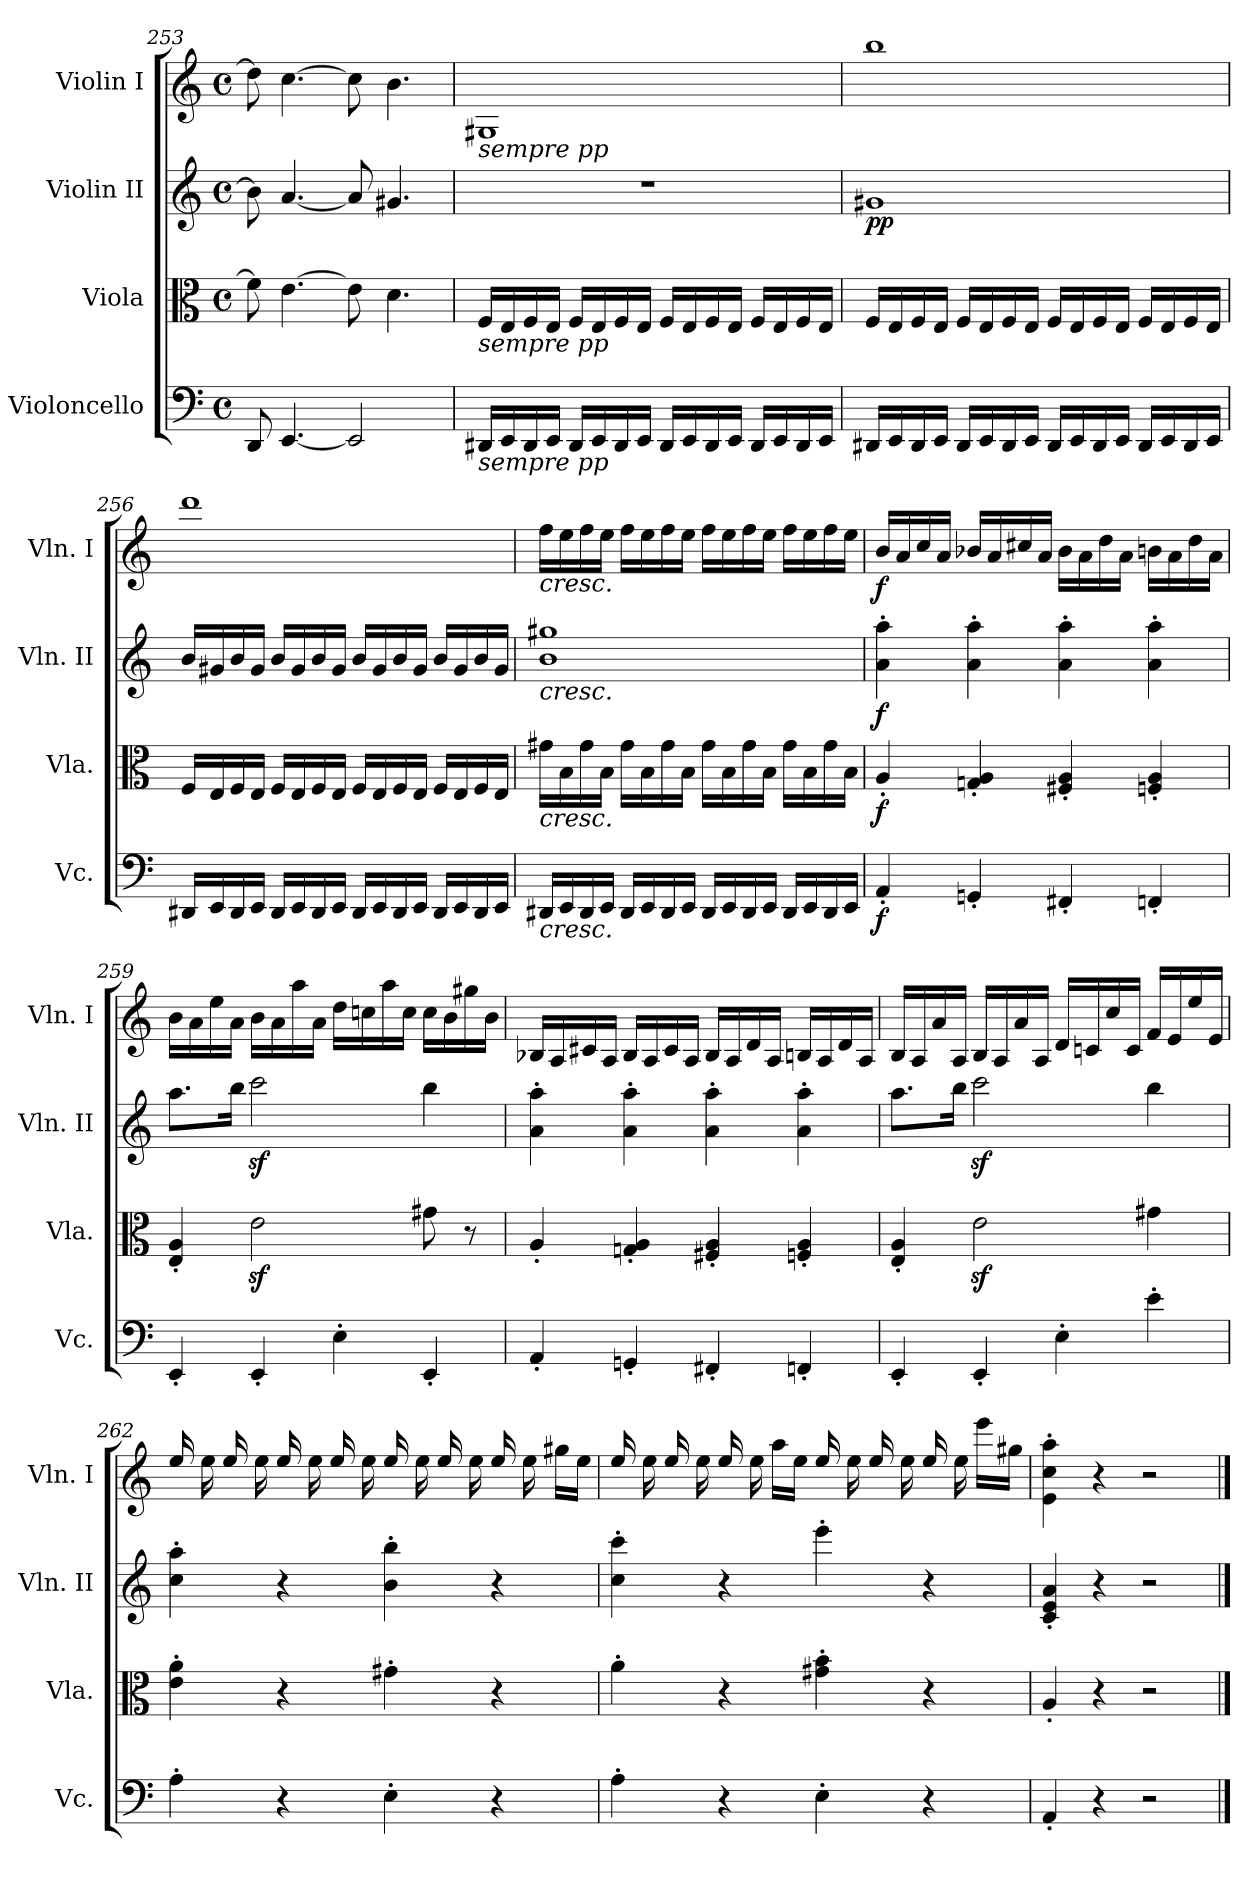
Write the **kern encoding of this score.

**kern	**dynam	**kern	**dynam	**kern	**dynam	**kern	**dynam
*part4	*part4	*part3	*part3	*part2	*part2	*part1	*part1
*staff4	*staff4	*staff3	*staff3	*staff2	*staff2	*staff1	*staff1
*I"Violoncello	*	*I"Viola	*	*I"Violin II	*	*I"Violin I	*
*I'Vc.	*	*I'Vla.	*	*I'Vln. II	*	*I'Vln. I	*
!!LO:PB:g=z
*clefF4	*	*clefC3	*	*clefG2	*	*clefG2	*
*k[]	*	*k[]	*	*k[]	*	*k[]	*
*M4/4	*	*M4/4	*	*M4/4	*	*M4/4	*
*met(c)	*	*met(c)	*	*met(c)	*	*met(c)	*
=253	=253	=253	=253	=253	=253	=253	=253
8DD/	.	8f\]	.	8b\]	.	8dd\]	.
[4.EE/	.	[4.e\	.	[4.a/	.	[4.cc\	.
2EE/]	.	8e\]	.	8a/]	.	8cc\]	.
.	.	4.d\	.	4.g#X/	.	4.b\	.
=254	=254	=254	=254	=254	=254	=254	=254
!	!	!	!	!	!	!LO:TX:b:i:t=sempre pp	!
!	!	!LO:TX:b:i:t=sempre pp	!	!	!	!	!
!LO:TX:b:i:t=sempre pp	!	!	!	!	!	!	!
16DD#X/LL	.	16F/LL	.	1r	.	1G#X	.
16EE/	.	16E/	.	.	.	.	.
16DD#/	.	16F/	.	.	.	.	.
16EE/JJ	.	16E/JJ	.	.	.	.	.
16DD#/LL	.	16F/LL	.	.	.	.	.
16EE/	.	16E/	.	.	.	.	.
16DD#/	.	16F/	.	.	.	.	.
16EE/JJ	.	16E/JJ	.	.	.	.	.
16DD#/LL	.	16F/LL	.	.	.	.	.
16EE/	.	16E/	.	.	.	.	.
16DD#/	.	16F/	.	.	.	.	.
16EE/JJ	.	16E/JJ	.	.	.	.	.
16DD#/LL	.	16F/LL	.	.	.	.	.
16EE/	.	16E/	.	.	.	.	.
16DD#/	.	16F/	.	.	.	.	.
16EE/JJ	.	16E/JJ	.	.	.	.	.
!!LO:LB:g=z
=255	=255	=255	=255	=255	=255	=255	=255
!	!	!	!	!	!LO:DY:b	!	!
16DD#X/LL	.	16F/LL	.	1g#X	pp	1bb	.
16EE/	.	16E/	.	.	.	.	.
16DD#/	.	16F/	.	.	.	.	.
16EE/JJ	.	16E/JJ	.	.	.	.	.
16DD#/LL	.	16F/LL	.	.	.	.	.
16EE/	.	16E/	.	.	.	.	.
16DD#/	.	16F/	.	.	.	.	.
16EE/JJ	.	16E/JJ	.	.	.	.	.
16DD#/LL	.	16F/LL	.	.	.	.	.
16EE/	.	16E/	.	.	.	.	.
16DD#/	.	16F/	.	.	.	.	.
16EE/JJ	.	16E/JJ	.	.	.	.	.
16DD#/LL	.	16F/LL	.	.	.	.	.
16EE/	.	16E/	.	.	.	.	.
16DD#/	.	16F/	.	.	.	.	.
16EE/JJ	.	16E/JJ	.	.	.	.	.
!!LO:LB:g=z
=256	=256	=256	=256	=256	=256	=256	=256
16DD#X/LL	.	16F/LL	.	16b/LL	.	1ddd	.
16EE/	.	16E/	.	16g#X/	.	.	.
16DD#/	.	16F/	.	16b/	.	.	.
16EE/JJ	.	16E/JJ	.	16g#/JJ	.	.	.
16DD#/LL	.	16F/LL	.	16b/LL	.	.	.
16EE/	.	16E/	.	16g#/	.	.	.
16DD#/	.	16F/	.	16b/	.	.	.
16EE/JJ	.	16E/JJ	.	16g#/JJ	.	.	.
16DD#/LL	.	16F/LL	.	16b/LL	.	.	.
16EE/	.	16E/	.	16g#/	.	.	.
16DD#/	.	16F/	.	16b/	.	.	.
16EE/JJ	.	16E/JJ	.	16g#/JJ	.	.	.
16DD#/LL	.	16F/LL	.	16b/LL	.	.	.
16EE/	.	16E/	.	16g#/	.	.	.
16DD#/	.	16F/	.	16b/	.	.	.
16EE/JJ	.	16E/JJ	.	16g#/JJ	.	.	.
=257	=257	=257	=257	=257	=257	=257	=257
!	!	!	!	!	!	!LO:TX:b:i:t=cresc.	!
!	!	!	!	!LO:TX:b:i:t=cresc.	!	!	!
!	!	!LO:TX:b:i:t=cresc.	!	!	!	!	!
!LO:TX:b:i:t=cresc.	!	!	!	!	!	!	!
16DD#X/LL	.	16g#X\LL	.	1b 1gg#X	.	16ff\LL	.
16EE/	.	16B\	.	.	.	16ee\	.
16DD#/	.	16g#\	.	.	.	16ff\	.
16EE/JJ	.	16B\JJ	.	.	.	16ee\JJ	.
16DD#/LL	.	16g#\LL	.	.	.	16ff\LL	.
16EE/	.	16B\	.	.	.	16ee\	.
16DD#/	.	16g#\	.	.	.	16ff\	.
16EE/JJ	.	16B\JJ	.	.	.	16ee\JJ	.
16DD#/LL	.	16g#\LL	.	.	.	16ff\LL	.
16EE/	.	16B\	.	.	.	16ee\	.
16DD#/	.	16g#\	.	.	.	16ff\	.
16EE/JJ	.	16B\JJ	.	.	.	16ee\JJ	.
16DD#/LL	.	16g#\LL	.	.	.	16ff\LL	.
16EE/	.	16B\	.	.	.	16ee\	.
16DD#/	.	16g#\	.	.	.	16ff\	.
16EE/JJ	.	16B\JJ	.	.	.	16ee\JJ	.
!!LO:LB:g=z
=258	=258	=258	=258	=258	=258	=258	=258
!	!LO:DY:b	!	!LO:DY:b	!	!LO:DY:b	!	!LO:DY:b
4AA'/	f	4A'/	f	4a\' 4aa\'	f	16b/LL	f
.	.	.	.	.	.	16a/	.
.	.	.	.	.	.	16cc/	.
.	.	.	.	.	.	16a/JJ	.
4GGn'/	.	4Gn/' 4A/'	.	4a\' 4aa\'	.	16b-X/LL	.
.	.	.	.	.	.	16a/	.
.	.	.	.	.	.	16cc#X/	.
.	.	.	.	.	.	16a/JJ	.
4FF#X'/	.	4F#X/' 4A/'	.	4a\' 4aa\'	.	16b-\LL	.
.	.	.	.	.	.	16a\	.
.	.	.	.	.	.	16dd\	.
.	.	.	.	.	.	16a\JJ	.
4FFn'/	.	4Fn/' 4A/'	.	4a\' 4aa\'	.	16bn\LL	.
.	.	.	.	.	.	16a\	.
.	.	.	.	.	.	16dd\	.
.	.	.	.	.	.	16a\JJ	.
!!LO:PB:g=z
=259	=259	=259	=259	=259	=259	=259	=259
4EE'/	.	4E/' 4A/'	.	8.aa\L	.	16b\LL	.
.	.	.	.	.	.	16a\	.
.	.	.	.	.	.	16ee\	.
.	.	.	.	16bb\Jk	.	16a\JJ	.
4EE'/	.	2ez<\	.	2cccz<\	.	16b\LL	.
.	.	.	.	.	.	16a\	.
.	.	.	.	.	.	16aa\	.
.	.	.	.	.	.	16a\JJ	.
4E'\	.	.	.	.	.	16dd\LL	.
.	.	.	.	.	.	16ccn\	.
.	.	.	.	.	.	16aa\	.
.	.	.	.	.	.	16cc\JJ	.
4EE'/	.	8g#X\	.	4bb\	.	16cc\LL	.
.	.	.	.	.	.	16b\	.
.	.	8r	.	.	.	16gg#X\	.
.	.	.	.	.	.	16b\JJ	.
=260	=260	=260	=260	=260	=260	=260	=260
4AA'/	.	4A'/	.	4a\' 4aa\'	.	16B-X/LL	.
.	.	.	.	.	.	16A/	.
.	.	.	.	.	.	16c#X/	.
.	.	.	.	.	.	16A/JJ	.
4GGn'/	.	4Gn/' 4A/'	.	4a\' 4aa\'	.	16B-/LL	.
.	.	.	.	.	.	16A/	.
.	.	.	.	.	.	16c#/	.
.	.	.	.	.	.	16A/JJ	.
4FF#X'/	.	4F#X/' 4A/'	.	4a\' 4aa\'	.	16B-/LL	.
.	.	.	.	.	.	16A/	.
.	.	.	.	.	.	16d/	.
.	.	.	.	.	.	16A/JJ	.
4FFn'/	.	4Fn/' 4A/'	.	4a\' 4aa\'	.	16Bn/LL	.
.	.	.	.	.	.	16A/	.
.	.	.	.	.	.	16d/	.
.	.	.	.	.	.	16A/JJ	.
!!LO:LB:g=z
=261	=261	=261	=261	=261	=261	=261	=261
4EE'/	.	4E/' 4A/'	.	8.aa\L	.	16B/LL	.
.	.	.	.	.	.	16A/	.
.	.	.	.	.	.	16a/	.
.	.	.	.	16bb\Jk	.	16A/JJ	.
4EE'/	.	2ez<\	.	2cccz<\	.	16B/LL	.
.	.	.	.	.	.	16A/	.
.	.	.	.	.	.	16a/	.
.	.	.	.	.	.	16A/JJ	.
4E'\	.	.	.	.	.	16d/LL	.
.	.	.	.	.	.	16cn/	.
.	.	.	.	.	.	16cc/	.
.	.	.	.	.	.	16c/JJ	.
4e'\	.	4g#X\	.	4bb\	.	16f/LL	.
.	.	.	.	.	.	16e/	.
.	.	.	.	.	.	16ee/	.
.	.	.	.	.	.	16e/JJ	.
!!LO:LB:g=z
=262	=262	=262	=262	=262	=262	=262	=262
4A'\	.	4e\' 4a\'	.	4cc\' 4aa\'	.	16ee/	.
.	.	.	.	.	.	16ee\	.
.	.	.	.	.	.	16ee/	.
.	.	.	.	.	.	16ee\	.
4r	.	4r	.	4r	.	16ee/	.
.	.	.	.	.	.	16ee\	.
.	.	.	.	.	.	16ee/	.
.	.	.	.	.	.	16ee\	.
4E'\	.	4g#X'\	.	4b\' 4bb\'	.	16ee/	.
.	.	.	.	.	.	16ee\	.
.	.	.	.	.	.	16ee/	.
.	.	.	.	.	.	16ee\	.
4r	.	4r	.	4r	.	16ee/	.
.	.	.	.	.	.	16ee\	.
.	.	.	.	.	.	16gg#X\LL	.
.	.	.	.	.	.	16ee\JJ	.
=263	=263	=263	=263	=263	=263	=263	=263
4A'\	.	4a'\	.	4cc\' 4ccc\'	.	16ee/	.
.	.	.	.	.	.	16ee\	.
.	.	.	.	.	.	16ee/	.
.	.	.	.	.	.	16ee\	.
4r	.	4r	.	4r	.	16ee/	.
.	.	.	.	.	.	16ee\	.
.	.	.	.	.	.	16aa\LL	.
.	.	.	.	.	.	16ee\JJ	.
4E'\	.	4g#X\' 4b\'	.	4eee'\	.	16ee/	.
.	.	.	.	.	.	16ee\	.
.	.	.	.	.	.	16ee/	.
.	.	.	.	.	.	16ee\	.
4r	.	4r	.	4r	.	16ee/	.
.	.	.	.	.	.	16ee\	.
.	.	.	.	.	.	16eee\LL	.
.	.	.	.	.	.	16gg#X\JJ	.
=264	=264	=264	=264	=264	=264	=264	=264
4AA'/	.	4A'/	.	4c/' 4e/' 4a/'	.	4e\' 4cc\' 4aa\'	.
4r	.	4r	.	4r	.	4r	.
2r	.	2r	.	2r	.	2r	.
==	==	==	==	==	==	==	==
*-	*-	*-	*-	*-	*-	*-	*-
